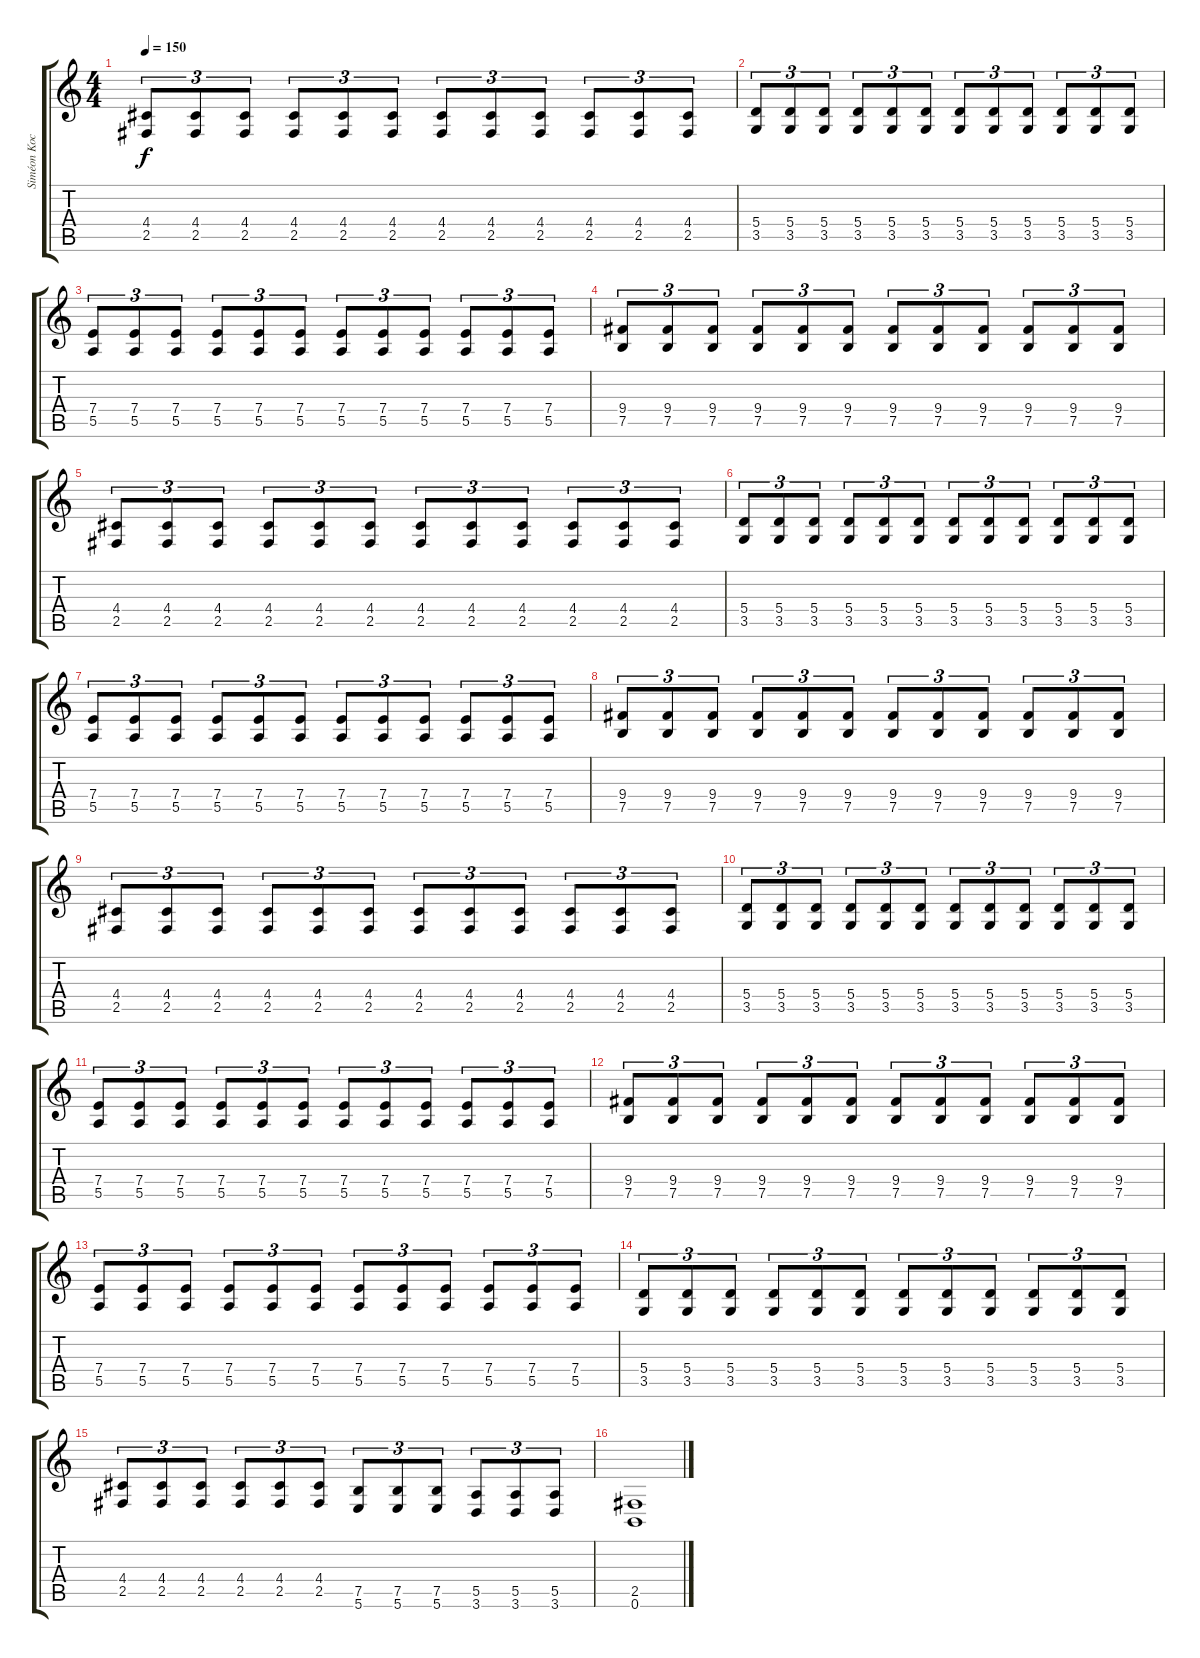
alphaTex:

\track ("Siméon Koch" "Siméon Koc") {instrument distortionguitar}
\staff {score tabs}
\tuning (B3 Gb3 D3 A2 E2 B1) {hide}
\ts (4 4)
\tempo 150
\clef g2
\ks c
(4.4 2.5).8{tu (3 2) dy f} (4.4 2.5).8{tu (3 2)} (4.4 2.5).8{tu (3 2)} (4.4 2.5).8{tu (3 2)} (4.4 2.5).8{tu (3 2)} (4.4 2.5).8{tu (3 2)} (4.4 2.5).8{tu (3 2)} (4.4 2.5).8{tu (3 2)} (4.4 2.5).8{tu (3 2)} (4.4 2.5).8{tu (3 2)} (4.4 2.5).8{tu (3 2)} (4.4 2.5).8{tu (3 2)} |
(5.4 3.5).8{tu (3 2)} (5.4 3.5).8{tu (3 2)} (5.4 3.5).8{tu (3 2)} (5.4 3.5).8{tu (3 2)} (5.4 3.5).8{tu (3 2)} (5.4 3.5).8{tu (3 2)} (5.4 3.5).8{tu (3 2)} (5.4 3.5).8{tu (3 2)} (5.4 3.5).8{tu (3 2)} (5.4 3.5).8{tu (3 2)} (5.4 3.5).8{tu (3 2)} (5.4 3.5).8{tu (3 2)} |
(7.4 5.5).8{tu (3 2)} (7.4 5.5).8{tu (3 2)} (7.4 5.5).8{tu (3 2)} (7.4 5.5).8{tu (3 2)} (7.4 5.5).8{tu (3 2)} (7.4 5.5).8{tu (3 2)} (7.4 5.5).8{tu (3 2)} (7.4 5.5).8{tu (3 2)} (7.4 5.5).8{tu (3 2)} (7.4 5.5).8{tu (3 2)} (7.4 5.5).8{tu (3 2)} (7.4 5.5).8{tu (3 2)} |
(9.4 7.5).8{tu (3 2)} (9.4 7.5).8{tu (3 2)} (9.4 7.5).8{tu (3 2)} (9.4 7.5).8{tu (3 2)} (9.4 7.5).8{tu (3 2)} (9.4 7.5).8{tu (3 2)} (9.4 7.5).8{tu (3 2)} (9.4 7.5).8{tu (3 2)} (9.4 7.5).8{tu (3 2)} (9.4 7.5).8{tu (3 2)} (9.4 7.5).8{tu (3 2)} (9.4 7.5).8{tu (3 2)} |
(4.4 2.5).8{tu (3 2)} (4.4 2.5).8{tu (3 2)} (4.4 2.5).8{tu (3 2)} (4.4 2.5).8{tu (3 2)} (4.4 2.5).8{tu (3 2)} (4.4 2.5).8{tu (3 2)} (4.4 2.5).8{tu (3 2)} (4.4 2.5).8{tu (3 2)} (4.4 2.5).8{tu (3 2)} (4.4 2.5).8{tu (3 2)} (4.4 2.5).8{tu (3 2)} (4.4 2.5).8{tu (3 2)} |
(5.4 3.5).8{tu (3 2)} (5.4 3.5).8{tu (3 2)} (5.4 3.5).8{tu (3 2)} (5.4 3.5).8{tu (3 2)} (5.4 3.5).8{tu (3 2)} (5.4 3.5).8{tu (3 2)} (5.4 3.5).8{tu (3 2)} (5.4 3.5).8{tu (3 2)} (5.4 3.5).8{tu (3 2)} (5.4 3.5).8{tu (3 2)} (5.4 3.5).8{tu (3 2)} (5.4 3.5).8{tu (3 2)} |
(7.4 5.5).8{tu (3 2)} (7.4 5.5).8{tu (3 2)} (7.4 5.5).8{tu (3 2)} (7.4 5.5).8{tu (3 2)} (7.4 5.5).8{tu (3 2)} (7.4 5.5).8{tu (3 2)} (7.4 5.5).8{tu (3 2)} (7.4 5.5).8{tu (3 2)} (7.4 5.5).8{tu (3 2)} (7.4 5.5).8{tu (3 2)} (7.4 5.5).8{tu (3 2)} (7.4 5.5).8{tu (3 2)} |
(9.4 7.5).8{tu (3 2)} (9.4 7.5).8{tu (3 2)} (9.4 7.5).8{tu (3 2)} (9.4 7.5).8{tu (3 2)} (9.4 7.5).8{tu (3 2)} (9.4 7.5).8{tu (3 2)} (9.4 7.5).8{tu (3 2)} (9.4 7.5).8{tu (3 2)} (9.4 7.5).8{tu (3 2)} (9.4 7.5).8{tu (3 2)} (9.4 7.5).8{tu (3 2)} (9.4 7.5).8{tu (3 2)} |
(4.4 2.5).8{tu (3 2)} (4.4 2.5).8{tu (3 2)} (4.4 2.5).8{tu (3 2)} (4.4 2.5).8{tu (3 2)} (4.4 2.5).8{tu (3 2)} (4.4 2.5).8{tu (3 2)} (4.4 2.5).8{tu (3 2)} (4.4 2.5).8{tu (3 2)} (4.4 2.5).8{tu (3 2)} (4.4 2.5).8{tu (3 2)} (4.4 2.5).8{tu (3 2)} (4.4 2.5).8{tu (3 2)} |
(5.4 3.5).8{tu (3 2)} (5.4 3.5).8{tu (3 2)} (5.4 3.5).8{tu (3 2)} (5.4 3.5).8{tu (3 2)} (5.4 3.5).8{tu (3 2)} (5.4 3.5).8{tu (3 2)} (5.4 3.5).8{tu (3 2)} (5.4 3.5).8{tu (3 2)} (5.4 3.5).8{tu (3 2)} (5.4 3.5).8{tu (3 2)} (5.4 3.5).8{tu (3 2)} (5.4 3.5).8{tu (3 2)} |
(7.4 5.5).8{tu (3 2)} (7.4 5.5).8{tu (3 2)} (7.4 5.5).8{tu (3 2)} (7.4 5.5).8{tu (3 2)} (7.4 5.5).8{tu (3 2)} (7.4 5.5).8{tu (3 2)} (7.4 5.5).8{tu (3 2)} (7.4 5.5).8{tu (3 2)} (7.4 5.5).8{tu (3 2)} (7.4 5.5).8{tu (3 2)} (7.4 5.5).8{tu (3 2)} (7.4 5.5).8{tu (3 2)} |
(9.4 7.5).8{tu (3 2)} (9.4 7.5).8{tu (3 2)} (9.4 7.5).8{tu (3 2)} (9.4 7.5).8{tu (3 2)} (9.4 7.5).8{tu (3 2)} (9.4 7.5).8{tu (3 2)} (9.4 7.5).8{tu (3 2)} (9.4 7.5).8{tu (3 2)} (9.4 7.5).8{tu (3 2)} (9.4 7.5).8{tu (3 2)} (9.4 7.5).8{tu (3 2)} (9.4 7.5).8{tu (3 2)} |
(7.4 5.5).8{tu (3 2)} (7.4 5.5).8{tu (3 2)} (7.4 5.5).8{tu (3 2)} (7.4 5.5).8{tu (3 2)} (7.4 5.5).8{tu (3 2)} (7.4 5.5).8{tu (3 2)} (7.4 5.5).8{tu (3 2)} (7.4 5.5).8{tu (3 2)} (7.4 5.5).8{tu (3 2)} (7.4 5.5).8{tu (3 2)} (7.4 5.5).8{tu (3 2)} (7.4 5.5).8{tu (3 2)} |
(5.4 3.5).8{tu (3 2)} (5.4 3.5).8{tu (3 2)} (5.4 3.5).8{tu (3 2)} (5.4 3.5).8{tu (3 2)} (5.4 3.5).8{tu (3 2)} (5.4 3.5).8{tu (3 2)} (5.4 3.5).8{tu (3 2)} (5.4 3.5).8{tu (3 2)} (5.4 3.5).8{tu (3 2)} (5.4 3.5).8{tu (3 2)} (5.4 3.5).8{tu (3 2)} (5.4 3.5).8{tu (3 2)} |
(4.4 2.5).8{tu (3 2)} (4.4 2.5).8{tu (3 2)} (4.4 2.5).8{tu (3 2)} (4.4 2.5).8{tu (3 2)} (4.4 2.5).8{tu (3 2)} (4.4 2.5).8{tu (3 2)} (7.5 5.6).8{tu (3 2)} (7.5 5.6).8{tu (3 2)} (7.5 5.6).8{tu (3 2)} (5.5 3.6).8{tu (3 2)} (5.5 3.6).8{tu (3 2)} (5.5 3.6).8{tu (3 2)} |
(2.5 0.6).1
